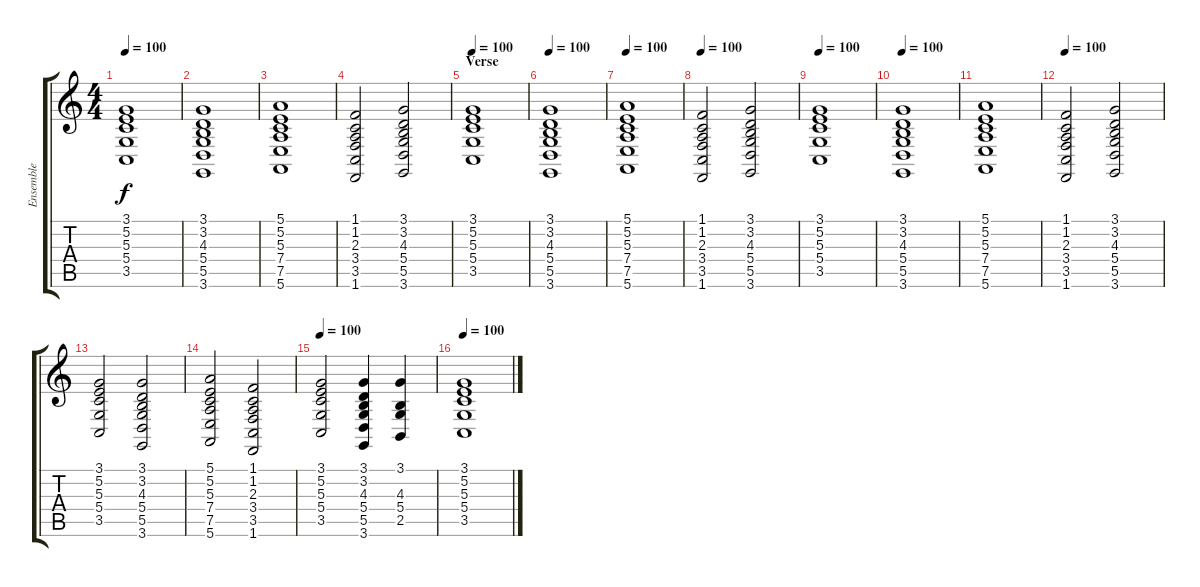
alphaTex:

\track ("Ensemble" "Ensemble") {instrument stringensemble1}
\staff {score tabs}
\tuning (E4 B3 G3 D3 A2 E2) {hide}
\ts (4 4)
\section ("" "")
\tempo 100
\clef g2
\ks c
(3.1 5.2 5.3 5.4 3.5).1{dy f} |
(3.1 3.2 4.3 5.4 5.5 3.6).1 |
(5.1 5.2 5.3 7.4 7.5 5.6).1 |
(1.1 1.2 2.3 3.4 3.5 1.6).2 (3.1 3.2 4.3 5.4 5.5 3.6).2 |
\section ("" "Verse")
\tempo 100
(3.1 5.2 5.3 5.4 3.5).1 |
\tempo 100
(3.1 3.2 4.3 5.4 5.5 3.6).1 |
\tempo 100
(5.1 5.2 5.3 7.4 7.5 5.6).1 |
\tempo 100
(1.1 1.2 2.3 3.4 3.5 1.6).2 (3.1 3.2 4.3 5.4 5.5 3.6).2 |
\tempo 100
(3.1 5.2 5.3 5.4 3.5).1 |
\tempo 100
(3.1 3.2 4.3 5.4 5.5 3.6).1 |
(5.1 5.2 5.3 7.4 7.5 5.6).1 |
\tempo 100
(1.1 1.2 2.3 3.4 3.5 1.6).2 (3.1 3.2 4.3 5.4 5.5 3.6).2 |
\section ("" "")
(3.1 5.2 5.3 5.4 3.5).2 (3.1 3.2 4.3 5.4 5.5 3.6).2 |
(5.1 5.2 5.3 7.4 7.5 5.6).2 (1.1 1.2 2.3 3.4 3.5 1.6).2 |
\tempo 100
(3.1 5.2 5.3 5.4 3.5).2 (3.1 3.2 4.3 5.4 5.5 3.6).4 (3.1 4.3 5.4 2.5).4 |
\tempo 100
(3.1 5.2 5.3 5.4 3.5).1
